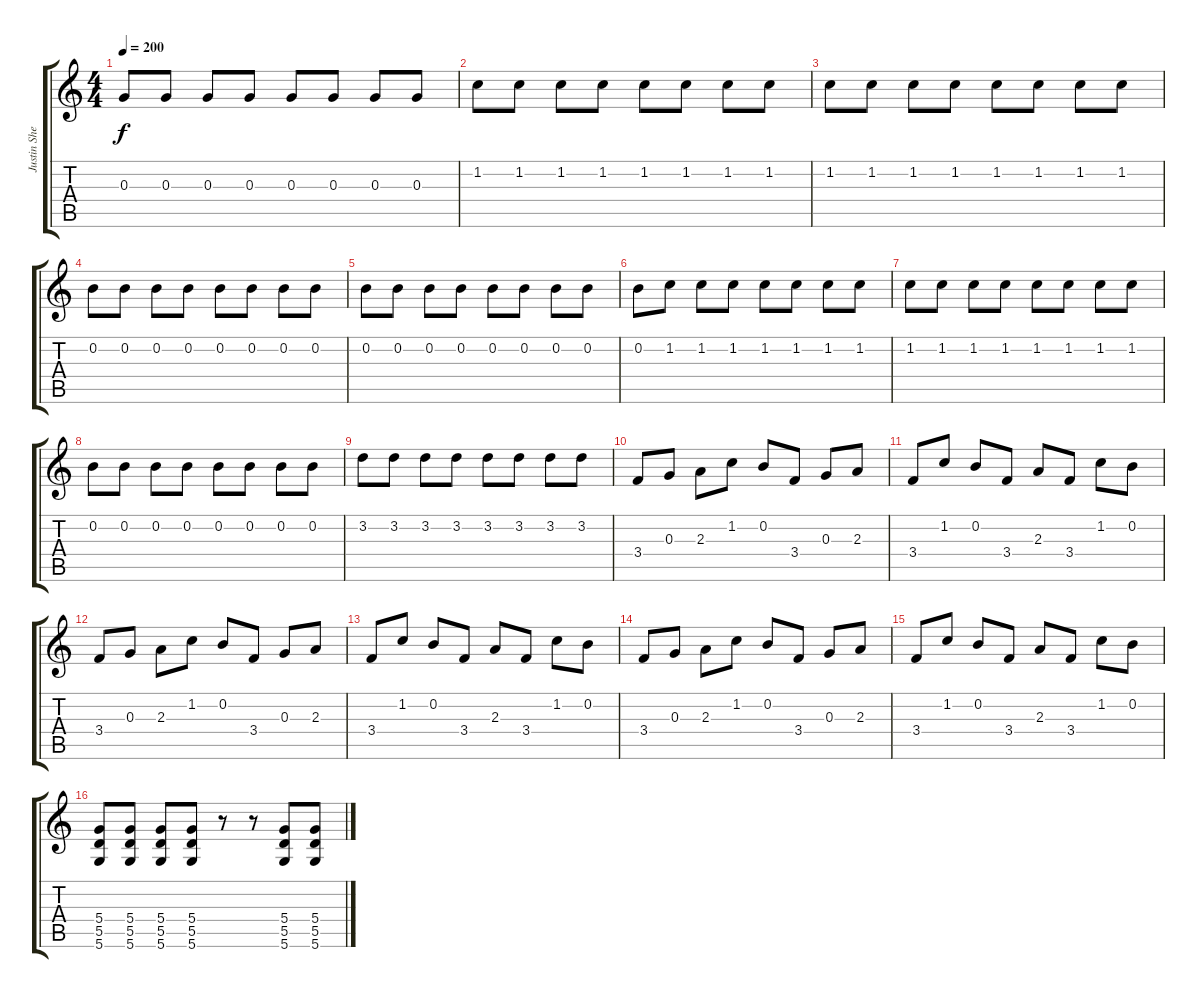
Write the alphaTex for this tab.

\track ("Justin Shekoski" "Justin She") {instrument overdrivenguitar}
\staff {score tabs}
\tuning (E4 B3 G3 D3 A2 D2) {hide}
\ts (4 4)
\tempo 200
\clef g2
\ks c
0.3.8{dy f} 0.3.8 0.3.8 0.3.8 0.3.8 0.3.8 0.3.8 0.3.8 |
1.2.8 1.2.8 1.2.8 1.2.8 1.2.8 1.2.8 1.2.8 1.2.8 |
1.2.8 1.2.8 1.2.8 1.2.8 1.2.8 1.2.8 1.2.8 1.2.8 |
0.2.8 0.2.8 0.2.8 0.2.8 0.2.8 0.2.8 0.2.8 0.2.8 |
0.2.8 0.2.8 0.2.8 0.2.8 0.2.8 0.2.8 0.2.8 0.2.8 |
0.2.8 1.2.8 1.2.8 1.2.8 1.2.8 1.2.8 1.2.8 1.2.8 |
1.2.8 1.2.8 1.2.8 1.2.8 1.2.8 1.2.8 1.2.8 1.2.8 |
0.2.8 0.2.8 0.2.8 0.2.8 0.2.8 0.2.8 0.2.8 0.2.8 |
3.2.8 3.2.8 3.2.8 3.2.8 3.2.8 3.2.8 3.2.8 3.2.8 |
3.4.8 0.3.8 2.3.8 1.2.8 0.2.8 3.4.8 0.3.8 2.3.8 |
3.4.8 1.2.8 0.2.8 3.4.8 2.3.8 3.4.8 1.2.8 0.2.8 |
3.4.8 0.3.8 2.3.8 1.2.8 0.2.8 3.4.8 0.3.8 2.3.8 |
3.4.8 1.2.8 0.2.8 3.4.8 2.3.8 3.4.8 1.2.8 0.2.8 |
3.4.8 0.3.8 2.3.8 1.2.8 0.2.8 3.4.8 0.3.8 2.3.8 |
3.4.8 1.2.8 0.2.8 3.4.8 2.3.8 3.4.8 1.2.8 0.2.8 |
(5.4 5.5 5.6).8 (5.4 5.5 5.6).8 (5.4 5.5 5.6).8 (5.4 5.5 5.6).8 r.8 r.8 (5.4 5.5 5.6).8 (5.4 5.5 5.6).8
